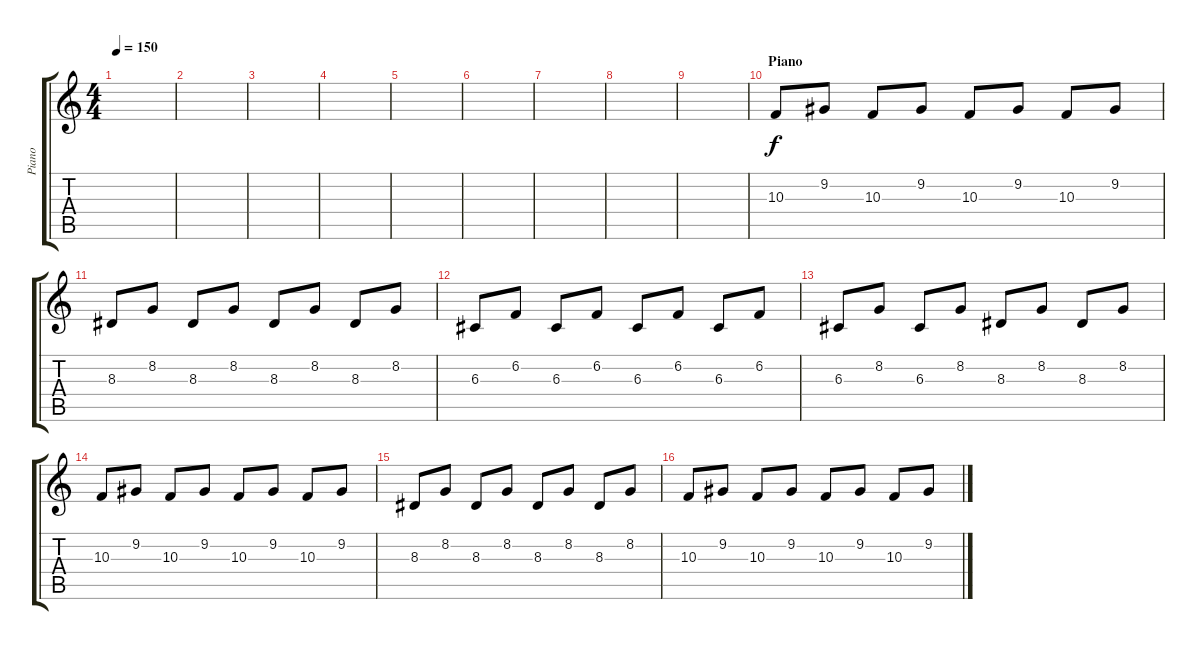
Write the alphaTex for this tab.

\track ("Piano" "Piano") {instrument honkytonkpiano}
\staff {score tabs}
\tuning (E4 B3 G3 D3 A2 E2) {hide}
\ts (4 4)
\tempo 150
\clef g2
\ks c
|
|
|
|
|
|
|
|
|
\section ("" "Piano")
10.3.8 9.2.8 10.3.8 9.2.8 10.3.8 9.2.8 10.3.8 9.2.8 |
8.3.8 8.2.8 8.3.8 8.2.8 8.3.8 8.2.8 8.3.8 8.2.8 |
6.3.8 6.2.8 6.3.8 6.2.8 6.3.8 6.2.8 6.3.8 6.2.8 |
6.3.8 8.2.8 6.3.8 8.2.8 8.3.8 8.2.8 8.3.8 8.2.8 |
10.3.8 9.2.8 10.3.8 9.2.8 10.3.8 9.2.8 10.3.8 9.2.8 |
8.3.8 8.2.8 8.3.8 8.2.8 8.3.8 8.2.8 8.3.8 8.2.8 |
10.3.8 9.2.8 10.3.8 9.2.8 10.3.8 9.2.8 10.3.8 9.2.8
